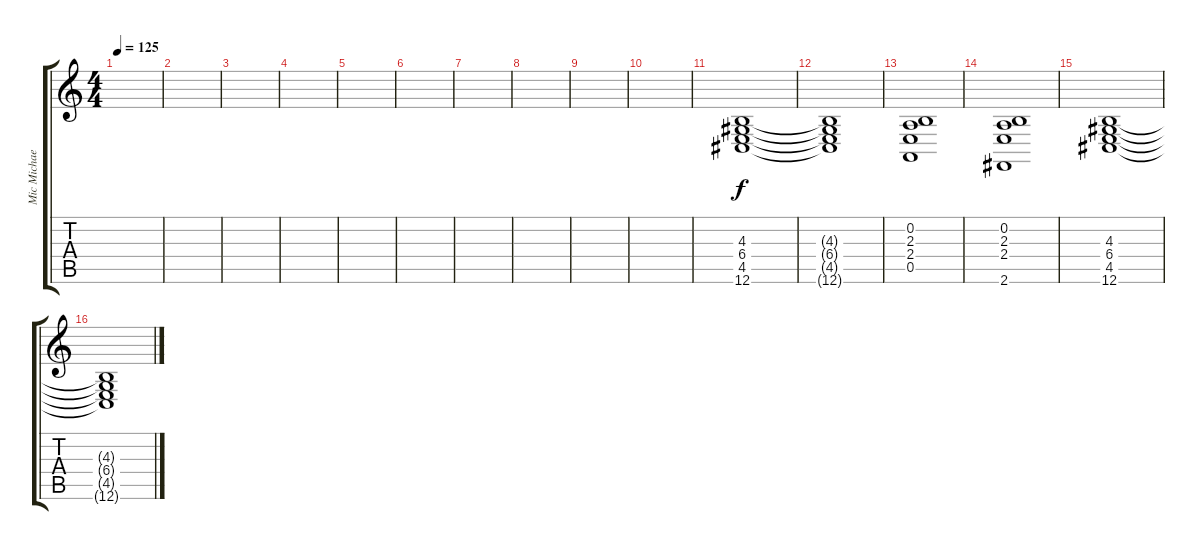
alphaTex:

\track ("Mic Michaeli" "Mic Michae") {instrument synthstrings1}
\staff {score tabs}
\tuning (E4 B3 G3 D3 A2 E2) {hide}
\ts (4 4)
\tempo 125
\clef g2
\ks c
|
|
|
|
|
|
|
|
|
|
(4.3 6.4 4.5 12.6).1 |
(4.3{t} 6.4{t} 4.5{t} 12.6{t}).1 |
(0.2 2.3 2.4 0.5).1 |
(0.2 2.3 2.4 2.6).1 |
(4.3 6.4 4.5 12.6).1 |
(4.3{t} 6.4{t} 4.5{t} 12.6{t}).1
